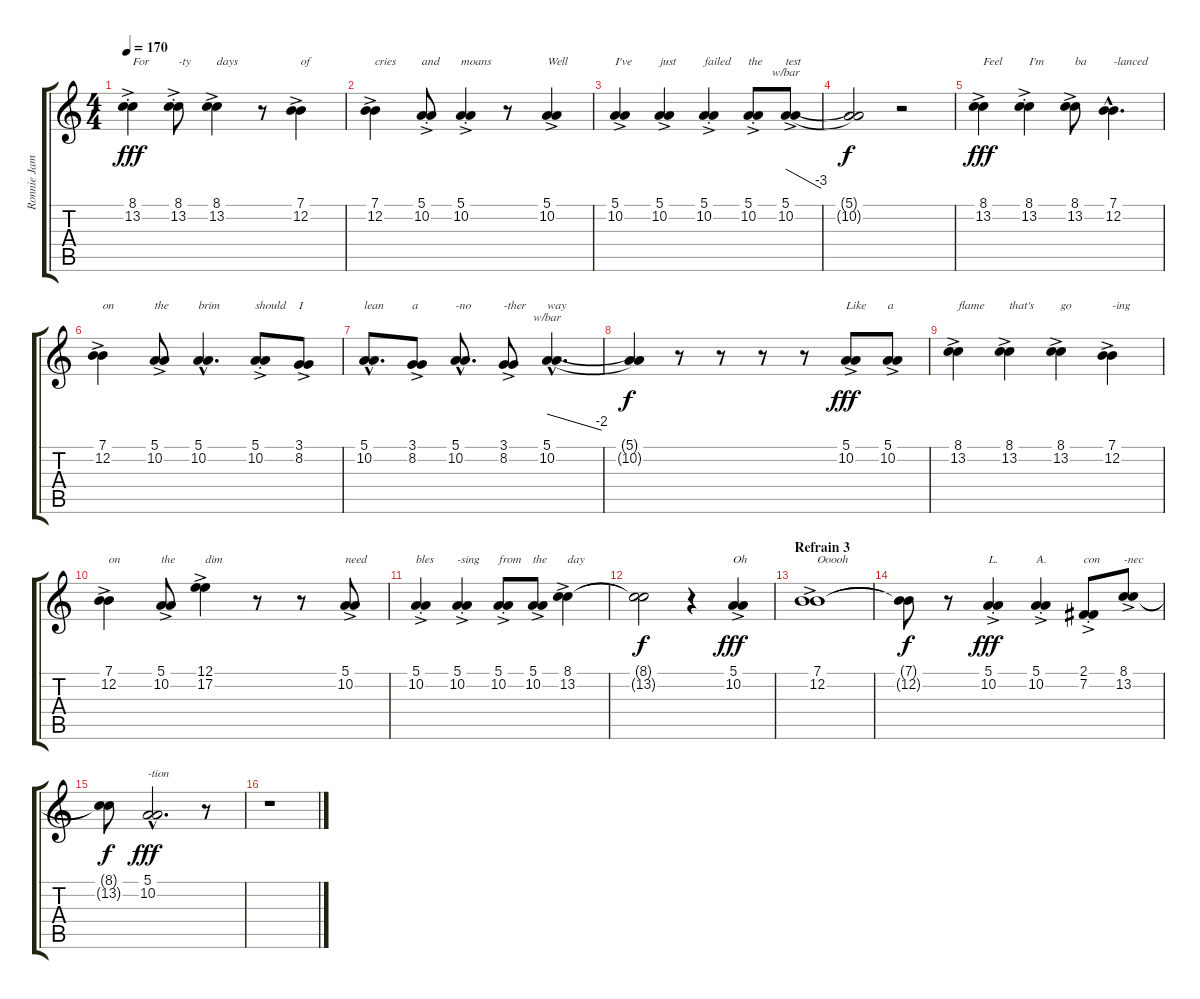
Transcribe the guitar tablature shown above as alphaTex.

\track ("Ronnie James Dio" "Ronnie Jam") {instrument brasssection}
\staff {score tabs}
\tuning (E4 B3 G3 D3 A2 E2) {hide}
\ts (4 4)
\tempo 170
\clef g2
\ks c
(8.1{ac st} 13.2{ac}).4{txt "For" dy fff} (8.1{ac st} 13.2{ac}).8{txt "-ty"} (8.1{ac} 13.2).4{txt "days"} r.8 (7.1{ac} 12.2{ac}).4{txt "of"} |
(7.1{ac} 12.2{ac}).4{txt "cries"} (5.1{ac st} 10.2{ac}).8{txt "and"} (5.1{ac st} 10.2{ac}).4{txt "moans"} r.8 (5.1{ac} 10.2{ac}).4{txt "Well"} |
(5.1{ac} 10.2{ac}).4{txt "I've"} (5.1{ac} 10.2{ac}).4{txt "just"} (5.1{ac st} 10.2{ac}).4{txt "failed"} (5.1{ac st} 10.2{ac}).8{txt "the"} (5.1{ac} 10.2{ac}).8{tbe (dive default 0 0 60 -12) txt "test"} |
(5.1{t} 10.2{t}).2{dy f} r.2 |
(8.1{ac} 13.2{ac}).4{txt "Feel" dy fff} (8.1{ac st} 13.2{ac}).4{txt "I'm"} (8.1{ac} 13.2{ac}).8{txt "ba"} (7.1{hac} 12.2{hac}).4{d txt "-lanced"} |
(7.1{ac} 12.2{ac}).4{txt "on"} (5.1{ac} 10.2{ac}).8{txt "the"} (5.1{hac} 10.2{hac}).4{d txt "brim"} (5.1{ac st} 10.2{ac}).8{txt "should"} (3.1{ac} 8.2{ac}).8{txt "I"} |
(5.1{hac} 10.2{hac}).8{d txt "lean"} (3.1{ac} 8.2{ac}).8{txt "a"} (5.1{hac} 10.2{hac}).8{d txt "-no"} (3.1{ac} 8.2{ac}).8{txt "-ther"} (5.1{hac} 10.2{hac}).4{d tbe (dive default 0 0 60 -8) txt "way"} |
(5.1{t} 10.2{t}).4{dy f} r.8 r.8 r.8 r.8 (5.1{ac} 10.2{ac}).8{txt "Like" dy fff} (5.1{ac} 10.2{ac}).8{txt "a"} |
(8.1{ac} 13.2{ac}).4{txt "flame"} (8.1{ac} 13.2{ac}).4{txt "that's"} (8.1{ac} 13.2{ac}).4{txt "go"} (7.1{ac} 12.2{ac}).4{txt "-ing"} |
(7.1{ac} 12.2{ac}).4{txt "on"} (5.1{ac} 10.2{ac}).8{txt "the"} (12.1{ac} 17.2{ac}).4{txt "dim"} r.8 r.8 (5.1{ac} 10.2{ac}).8{txt "need"} |
(5.1{ac st} 10.2{ac}).4{txt "bles"} (5.1{ac st} 10.2{ac}).4{txt "-sing"} (5.1{ac st} 10.2{ac}).8{txt "from"} (5.1{ac} 10.2{ac}).8{txt "the"} (8.1{ac} 13.2{ac}).4{txt "day"} |
(8.1{t} 13.2{t}).2{dy f} r.4 (5.1{ac} 10.2{ac}).4{txt "Oh" dy fff} |
\section ("" "Refrain 3")
(7.1{ac} 12.2{ac}).1{txt "Ooooh"} |
(7.1{t} 12.2{t}).8{dy f} r.8 (5.1{ac st} 10.2{ac}).4{txt "L." dy fff} (5.1{ac st} 10.2{ac}).4{txt "A."} (2.1{ac st} 7.2{ac}).8{txt "con"} (8.1{ac} 13.2{ac}).8{txt "-nec"} |
(8.1{t} 13.2{t}).8{dy f} (5.1{hac} 10.2{hac}).2{d txt "-tion" dy fff} r.8 |
r.1
